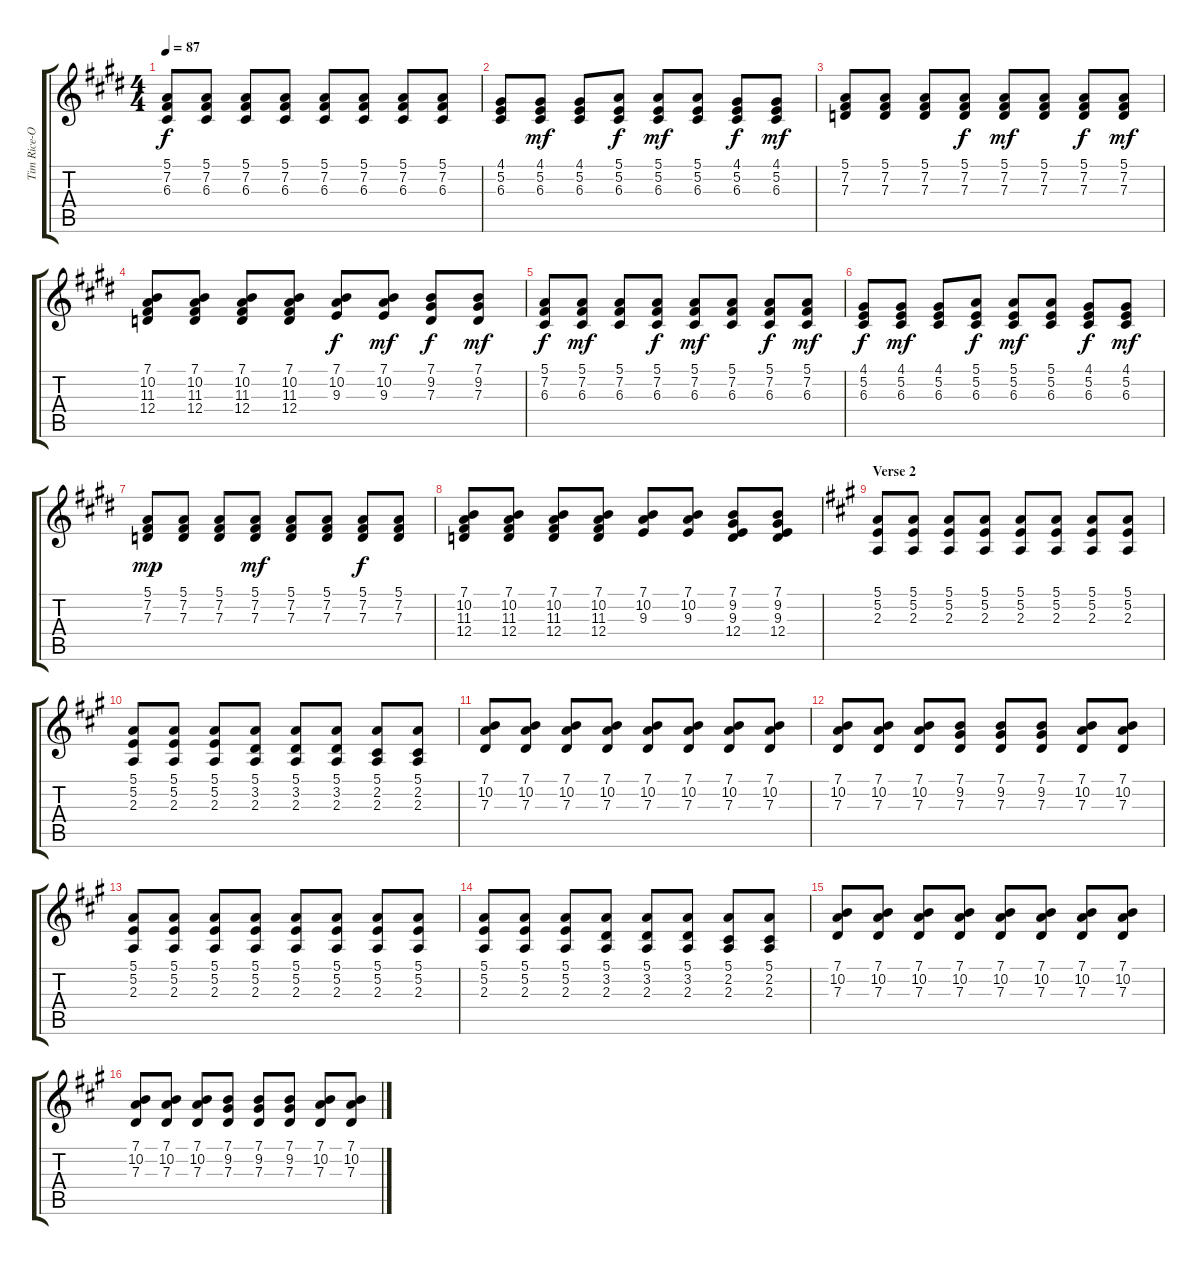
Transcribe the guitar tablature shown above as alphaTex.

\track ("Tim Rice-Oxley (Piano RH) " "Tim Rice-O") {instrument acousticgrandpiano}
\staff {score tabs}
\tuning (E4 B3 G3 D3 A2 E2) {hide}
\ts (4 4)
\tempo 87
\clef g2
\ks e
(5.1 7.2 6.3).8{dy f} (5.1 7.2 6.3).8 (5.1 7.2 6.3).8 (5.1 7.2 6.3).8 (5.1 7.2 6.3).8 (5.1 7.2 6.3).8 (5.1 7.2 6.3).8 (5.1 7.2 6.3).8 |
(4.1 5.2 6.3).8 (4.1 5.2 6.3).8{dy mf} (4.1 5.2 6.3).8 (5.1 5.2 6.3).8{dy f} (5.1 5.2 6.3).8{dy mf} (5.1 5.2 6.3).8 (4.1 5.2 6.3).8{dy f} (4.1 5.2 6.3).8{dy mf} |
(5.1 7.2 7.3).8 (5.1 7.2 7.3).8 (5.1 7.2 7.3).8 (5.1 7.2 7.3).8{dy f} (5.1 7.2 7.3).8{dy mf} (5.1 7.2 7.3).8 (5.1 7.2 7.3).8{dy f} (5.1 7.2 7.3).8{dy mf} |
(7.1 10.2 11.3 12.4).8 (7.1 10.2 11.3 12.4).8 (7.1 10.2 11.3 12.4).8 (7.1 10.2 11.3 12.4).8 (7.1 10.2 9.3).8{dy f} (7.1 10.2 9.3).8{dy mf} (7.1 9.2 7.3).8{dy f} (7.1 9.2 7.3).8{dy mf} |
(5.1 7.2 6.3).8{dy f} (5.1 7.2 6.3).8{dy mf} (5.1 7.2 6.3).8 (5.1 7.2 6.3).8{dy f} (5.1 7.2 6.3).8{dy mf} (5.1 7.2 6.3).8 (5.1 7.2 6.3).8{dy f} (5.1 7.2 6.3).8{dy mf} |
(4.1 5.2 6.3).8{dy f} (4.1 5.2 6.3).8{dy mf} (4.1 5.2 6.3).8 (5.1 5.2 6.3).8{dy f} (5.1 5.2 6.3).8{dy mf} (5.1 5.2 6.3).8 (4.1 5.2 6.3).8{dy f} (4.1 5.2 6.3).8{dy mf} |
(5.1 7.2 7.3).8{dy mp} (5.1 7.2 7.3).8 (5.1 7.2 7.3).8 (5.1 7.2 7.3).8{dy mf} (5.1 7.2 7.3).8 (5.1 7.2 7.3).8 (5.1 7.2 7.3).8{dy f} (5.1 7.2 7.3).8 |
(7.1 10.2 11.3 12.4).8 (7.1 10.2 11.3 12.4).8 (7.1 10.2 11.3 12.4).8 (7.1 10.2 11.3 12.4).8 (7.1 10.2 9.3).8 (7.1 10.2 9.3).8 (7.1 9.2 9.3 12.4).8 (7.1 9.2 9.3 12.4).8 |
\section ("" "Verse 2 ")
\ks a
(5.1 5.2 2.3).8 (5.1 5.2 2.3).8 (5.1 5.2 2.3).8 (5.1 5.2 2.3).8 (5.1 5.2 2.3).8 (5.1 5.2 2.3).8 (5.1 5.2 2.3).8 (5.1 5.2 2.3).8 |
(5.1 5.2 2.3).8 (5.1 5.2 2.3).8 (5.1 5.2 2.3).8 (5.1 3.2 2.3).8 (5.1 3.2 2.3).8 (5.1 3.2 2.3).8 (5.1 2.2 2.3).8 (5.1 2.2 2.3).8 |
(7.1 10.2 7.3).8 (7.1 10.2 7.3).8 (7.1 10.2 7.3).8 (7.1 10.2 7.3).8 (7.1 10.2 7.3).8 (7.1 10.2 7.3).8 (7.1 10.2 7.3).8 (7.1 10.2 7.3).8 |
(7.1 10.2 7.3).8 (7.1 10.2 7.3).8 (7.1 10.2 7.3).8 (7.1 9.2 7.3).8 (7.1 9.2 7.3).8 (7.1 9.2 7.3).8 (7.1 10.2 7.3).8 (7.1 10.2 7.3).8 |
(5.1 5.2 2.3).8 (5.1 5.2 2.3).8 (5.1 5.2 2.3).8 (5.1 5.2 2.3).8 (5.1 5.2 2.3).8 (5.1 5.2 2.3).8 (5.1 5.2 2.3).8 (5.1 5.2 2.3).8 |
(5.1 5.2 2.3).8 (5.1 5.2 2.3).8 (5.1 5.2 2.3).8 (5.1 3.2 2.3).8 (5.1 3.2 2.3).8 (5.1 3.2 2.3).8 (5.1 2.2 2.3).8 (5.1 2.2 2.3).8 |
(7.1 10.2 7.3).8 (7.1 10.2 7.3).8 (7.1 10.2 7.3).8 (7.1 10.2 7.3).8 (7.1 10.2 7.3).8 (7.1 10.2 7.3).8 (7.1 10.2 7.3).8 (7.1 10.2 7.3).8 |
(7.1 10.2 7.3).8 (7.1 10.2 7.3).8 (7.1 10.2 7.3).8 (7.1 9.2 7.3).8 (7.1 9.2 7.3).8 (7.1 9.2 7.3).8 (7.1 10.2 7.3).8 (7.1 10.2 7.3).8
